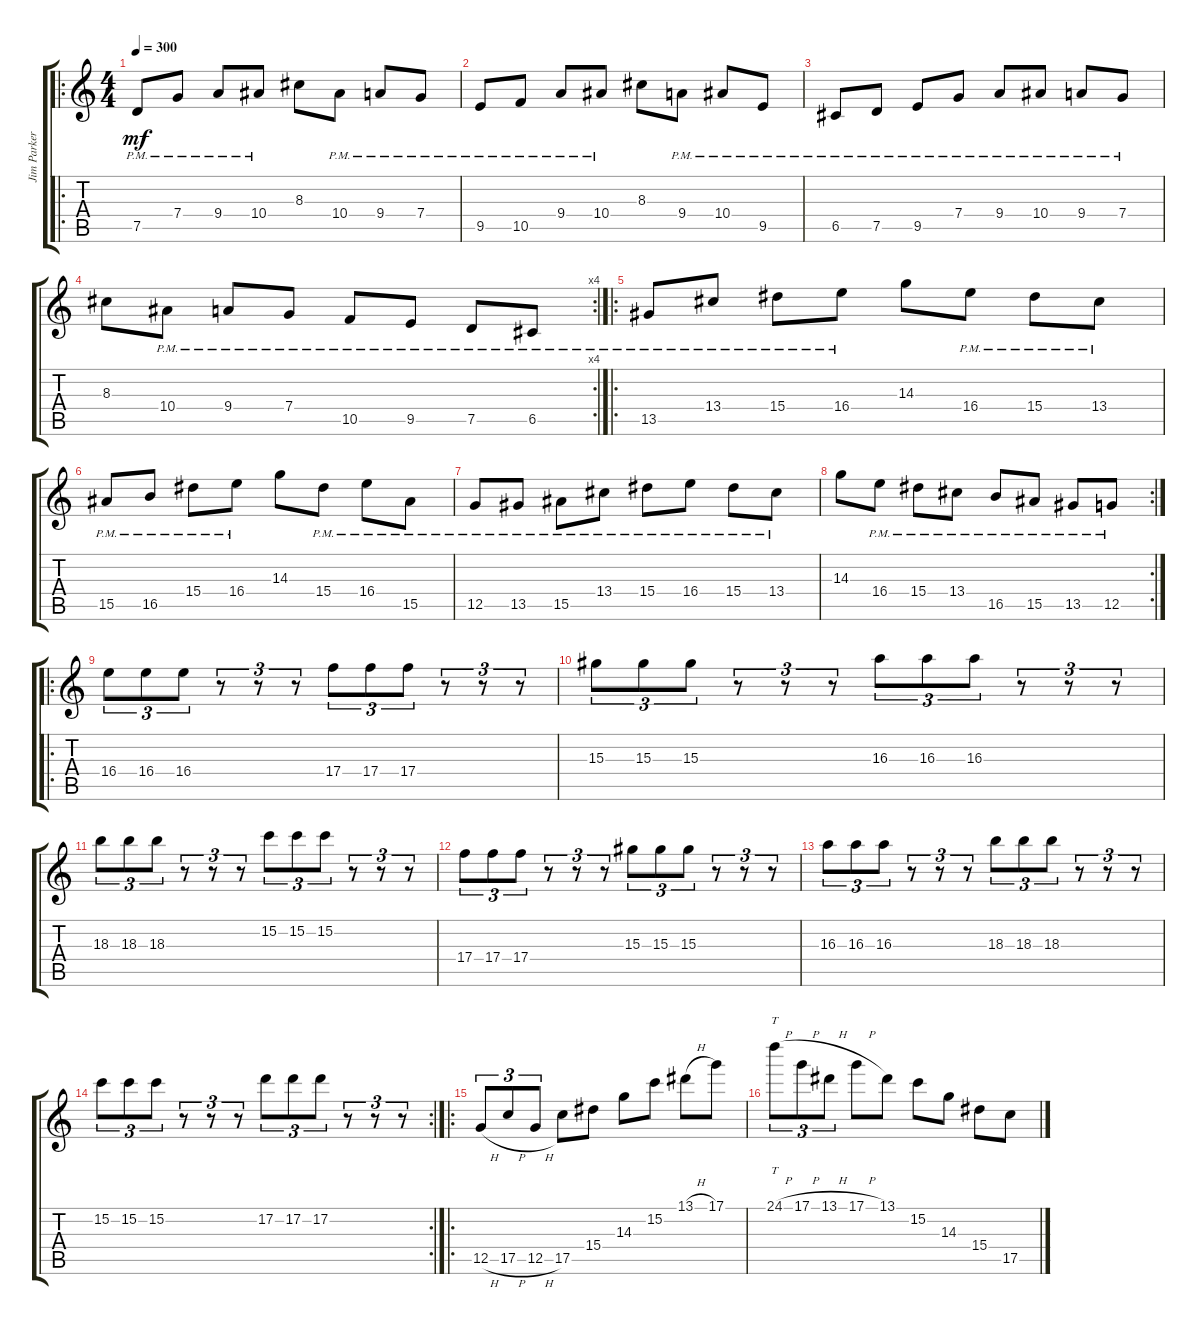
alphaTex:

\track ("Jim Parker" "Jim Parker") {instrument distortionguitar}
\staff {score tabs}
\tuning (D4 A3 F3 C3 G2 D2) {hide}
\ro
\ts (4 4)
\tempo 300
\clef g2
\ks c
7.5{pm}.8{dy mf} 7.4{pm}.8 9.4{pm}.8 10.4{pm}.8 8.3.8 10.4{pm}.8 9.4{pm}.8 7.4{pm}.8 |
9.5{pm}.8 10.5{pm}.8 9.4{pm}.8 10.4{pm}.8 8.3.8 9.4{pm}.8 10.4{pm}.8 9.5{pm}.8 |
6.5{pm}.8 7.5{pm}.8 9.5{pm}.8 7.4{pm}.8 9.4{pm}.8 10.4{pm}.8 9.4{pm}.8 7.4{pm}.8 |
\rc 4
8.3.8 10.4{pm}.8 9.4{pm}.8 7.4{pm}.8 10.5{pm}.8 9.5{pm}.8 7.5{pm}.8 6.5{pm}.8 |
\ro
13.5{pm}.8 13.4{pm}.8 15.4{pm}.8 16.4{pm}.8 14.3.8 16.4{pm}.8 15.4{pm}.8 13.4{pm}.8 |
15.5{pm}.8 16.5{pm}.8 15.4{pm}.8 16.4{pm}.8 14.3.8 15.4{pm}.8 16.4{pm}.8 15.5{pm}.8 |
12.5{pm}.8 13.5{pm}.8 15.5{pm}.8 13.4{pm}.8 15.4{pm}.8 16.4{pm}.8 15.4{pm}.8 13.4{pm}.8 |
\rc 2
14.3.8 16.4{pm}.8 15.4{pm}.8 13.4{pm}.8 16.5{pm}.8 15.5{pm}.8 13.5{pm}.8 12.5{pm}.8 |
\ro
16.4.8{tu (3 2)} 16.4.8{tu (3 2)} 16.4.8{tu (3 2)} r.8{tu (3 2)} r.8{tu (3 2)} r.8{tu (3 2)} 17.4.8{tu (3 2)} 17.4.8{tu (3 2)} 17.4.8{tu (3 2)} r.8{tu (3 2)} r.8{tu (3 2)} r.8{tu (3 2)} |
15.3.8{tu (3 2)} 15.3.8{tu (3 2)} 15.3.8{tu (3 2)} r.8{tu (3 2)} r.8{tu (3 2)} r.8{tu (3 2)} 16.3.8{tu (3 2)} 16.3.8{tu (3 2)} 16.3.8{tu (3 2)} r.8{tu (3 2)} r.8{tu (3 2)} r.8{tu (3 2)} |
18.3.8{tu (3 2)} 18.3.8{tu (3 2)} 18.3.8{tu (3 2)} r.8{tu (3 2)} r.8{tu (3 2)} r.8{tu (3 2)} 15.2.8{tu (3 2)} 15.2.8{tu (3 2)} 15.2.8{tu (3 2)} r.8{tu (3 2)} r.8{tu (3 2)} r.8{tu (3 2)} |
17.4.8{tu (3 2)} 17.4.8{tu (3 2)} 17.4.8{tu (3 2)} r.8{tu (3 2)} r.8{tu (3 2)} r.8{tu (3 2)} 15.3.8{tu (3 2)} 15.3.8{tu (3 2)} 15.3.8{tu (3 2)} r.8{tu (3 2)} r.8{tu (3 2)} r.8{tu (3 2)} |
16.3.8{tu (3 2)} 16.3.8{tu (3 2)} 16.3.8{tu (3 2)} r.8{tu (3 2)} r.8{tu (3 2)} r.8{tu (3 2)} 18.3.8{tu (3 2)} 18.3.8{tu (3 2)} 18.3.8{tu (3 2)} r.8{tu (3 2)} r.8{tu (3 2)} r.8{tu (3 2)} |
\rc 2
15.2.8{tu (3 2)} 15.2.8{tu (3 2)} 15.2.8{tu (3 2)} r.8{tu (3 2)} r.8{tu (3 2)} r.8{tu (3 2)} 17.2.8{tu (3 2)} 17.2.8{tu (3 2)} 17.2.8{tu (3 2)} r.8{tu (3 2)} r.8{tu (3 2)} r.8{tu (3 2)} |
\ro
12.5{h}.8{tu (3 2)} 17.5{h}.8{tu (3 2)} 12.5{h}.8{tu (3 2)} 17.5.8 15.4.8 14.3.8 15.2.8 13.1{h}.8 17.1.8 |
24.1{h}.8{tt tu (3 2)} 17.1{h}.8{tu (3 2)} 13.1{h}.8{tu (3 2)} 17.1{h}.8 13.1.8 15.2.8 14.3.8 15.4.8 17.5.8
